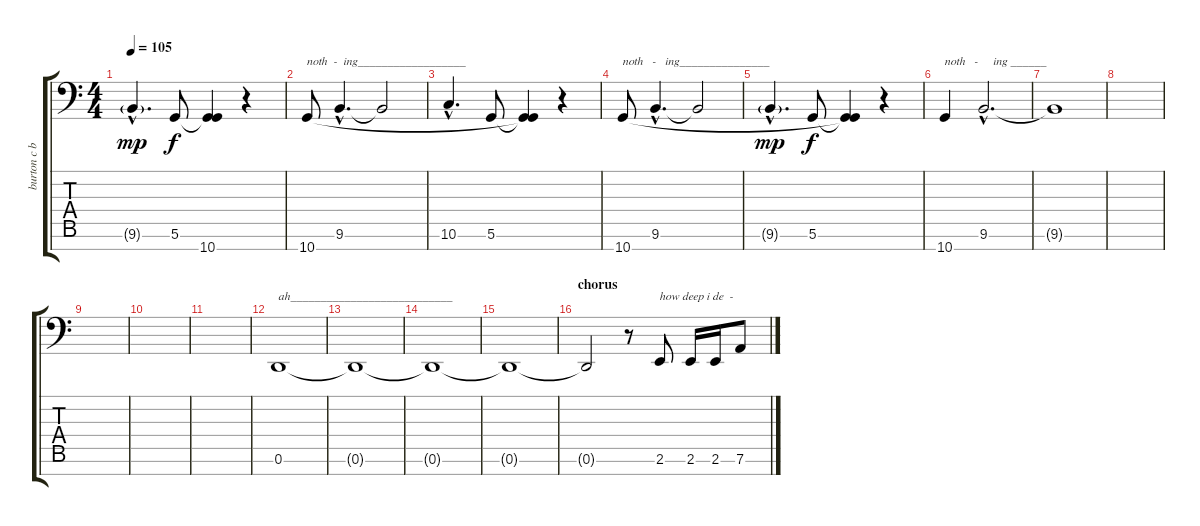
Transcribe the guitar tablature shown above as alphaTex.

\track ("burton c bell" "burton c b") {instrument lead1square}
\staff {score tabs}
\tuning (D4 A3 F3 C3 G2 D2 A1) {hide}
\ts (4 4)
\tempo 105
\clef f4
\ks c
9.6{g hac}.4{d dy mp} 5.6.8{dy f} (5.6{t} 10.7{t}).4 r.4 |
10.7.8{txt "noth  -  ing__________________"} 9.6{hac}.4{d} 9.6{t}.2 |
10.6{hac}.4{d} 5.6.8 (5.6{t} 10.7{t}).4 r.4 |
10.7.8{txt "noth   -   ing_______________"} 9.6{hac}.4{d} 9.6{t}.2 |
9.6{g hac}.4{d dy mp} 5.6.8{dy f} (5.6{t} 10.7{t}).4 r.4 |
10.7.4{txt "noth   -     ing ______"} 9.6{hac}.2{d} |
9.6{t}.1 |
|
|
|
|
0.6.1{txt "ah___________________________"} |
0.6{t}.1 |
0.6{t}.1 |
0.6{t}.1 |
\section ("" "chorus")
0.6{t}.2 r.8 2.6.8{txt "how deep i de  -"} 2.6.16 2.6.16 7.6.8
